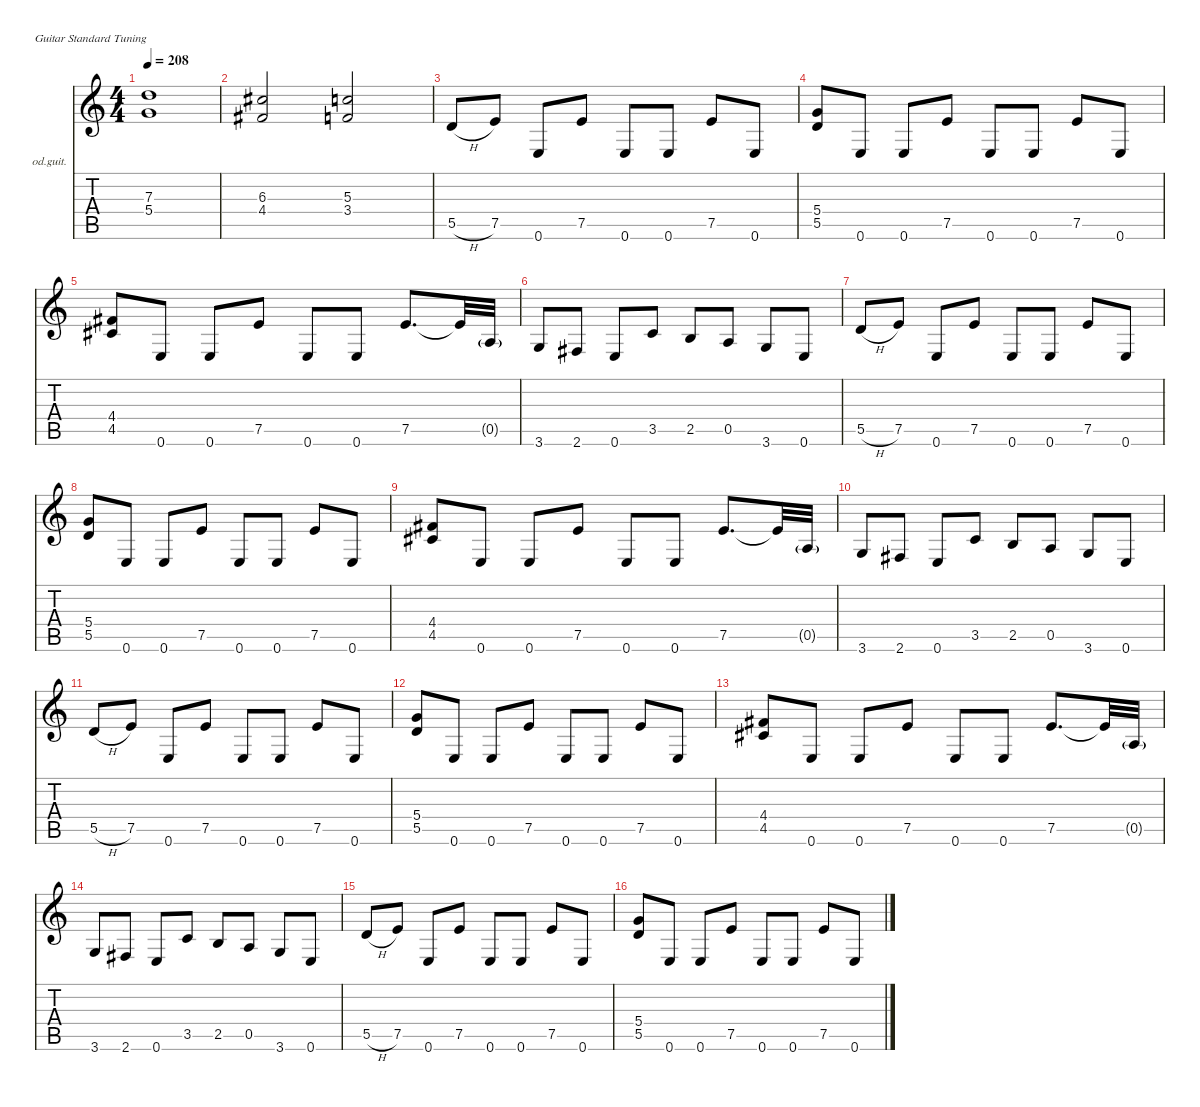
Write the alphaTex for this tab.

\defaultSystemsLayout 4
\hideDynamics
\bracketExtendMode nobrackets
\firstSystemTrackNameOrientation horizontal
\otherSystemsTrackNameOrientation horizontal
\track ("Gtr. II" "od.guit.") {instrument overdrivenguitar}
\staff {score tabs}
\tuning (E4 B3 G3 D3 A2 E2)
\ts (4 4)
\tempo 208
\clef g2
\ks c
(7.3 5.4).1{dy f} |
(6.3{acc #} 4.4{acc #}).2 (5.3 3.4).2 |
5.5{h}.8 7.5.8 0.6.8{dy mf} 7.5.8{dy f} 0.6.8{dy mf} 0.6.8 7.5.8{dy f} 0.6.8{dy mf} |
(5.4 5.5).8{dy f} 0.6.8{dy mf} 0.6.8 7.5.8{dy f} 0.6.8{dy mf} 0.6.8 7.5.8{dy f} 0.6.8{dy mf} |
(4.4{acc #} 4.5{acc #}).8{dy f} 0.6.8{dy mf} 0.6.8 7.5.8{dy f} 0.6.8{dy mf} 0.6.8 7.5.8{d dy f} 7.5{t}.32 0.5{g}.32{dy p} |
3.6.8{dy mf} 2.6{acc #}.8 0.6.8 3.5.8{dy f} 2.5.8 0.5.8 3.6.8 0.6.8 |
5.5{h}.8 7.5.8 0.6.8{dy mf} 7.5.8{dy f} 0.6.8{dy mf} 0.6.8 7.5.8{dy f} 0.6.8{dy mf} |
(5.4 5.5).8{dy f} 0.6.8{dy mf} 0.6.8 7.5.8{dy f} 0.6.8{dy mf} 0.6.8 7.5.8{dy f} 0.6.8{dy mf} |
(4.4{acc #} 4.5{acc #}).8{dy f} 0.6.8{dy mf} 0.6.8 7.5.8{dy f} 0.6.8{dy mf} 0.6.8 7.5.8{d dy f} 7.5{t}.32 0.5{g}.32{dy p} |
3.6.8{dy mf} 2.6{acc #}.8 0.6.8 3.5.8{dy f} 2.5.8 0.5.8 3.6.8 0.6.8 |
5.5{h}.8 7.5.8 0.6.8{dy mf} 7.5.8{dy f} 0.6.8{dy mf} 0.6.8 7.5.8{dy f} 0.6.8{dy mf} |
(5.4 5.5).8{dy f} 0.6.8{dy mf} 0.6.8 7.5.8{dy f} 0.6.8{dy mf} 0.6.8 7.5.8{dy f} 0.6.8{dy mf} |
(4.4{acc #} 4.5{acc #}).8{dy f} 0.6.8{dy mf} 0.6.8 7.5.8{dy f} 0.6.8{dy mf} 0.6.8 7.5.8{d dy f} 7.5{t}.32 0.5{g}.32{dy p} |
3.6.8{dy mf} 2.6{acc #}.8 0.6.8 3.5.8{dy f} 2.5.8 0.5.8 3.6.8 0.6.8 |
5.5{h}.8 7.5.8 0.6.8{dy mf} 7.5.8{dy f} 0.6.8{dy mf} 0.6.8 7.5.8{dy f} 0.6.8{dy mf} |
(5.4 5.5).8{dy f} 0.6.8{dy mf} 0.6.8 7.5.8{dy f} 0.6.8{dy mf} 0.6.8 7.5.8{dy f} 0.6.8{dy mf}
